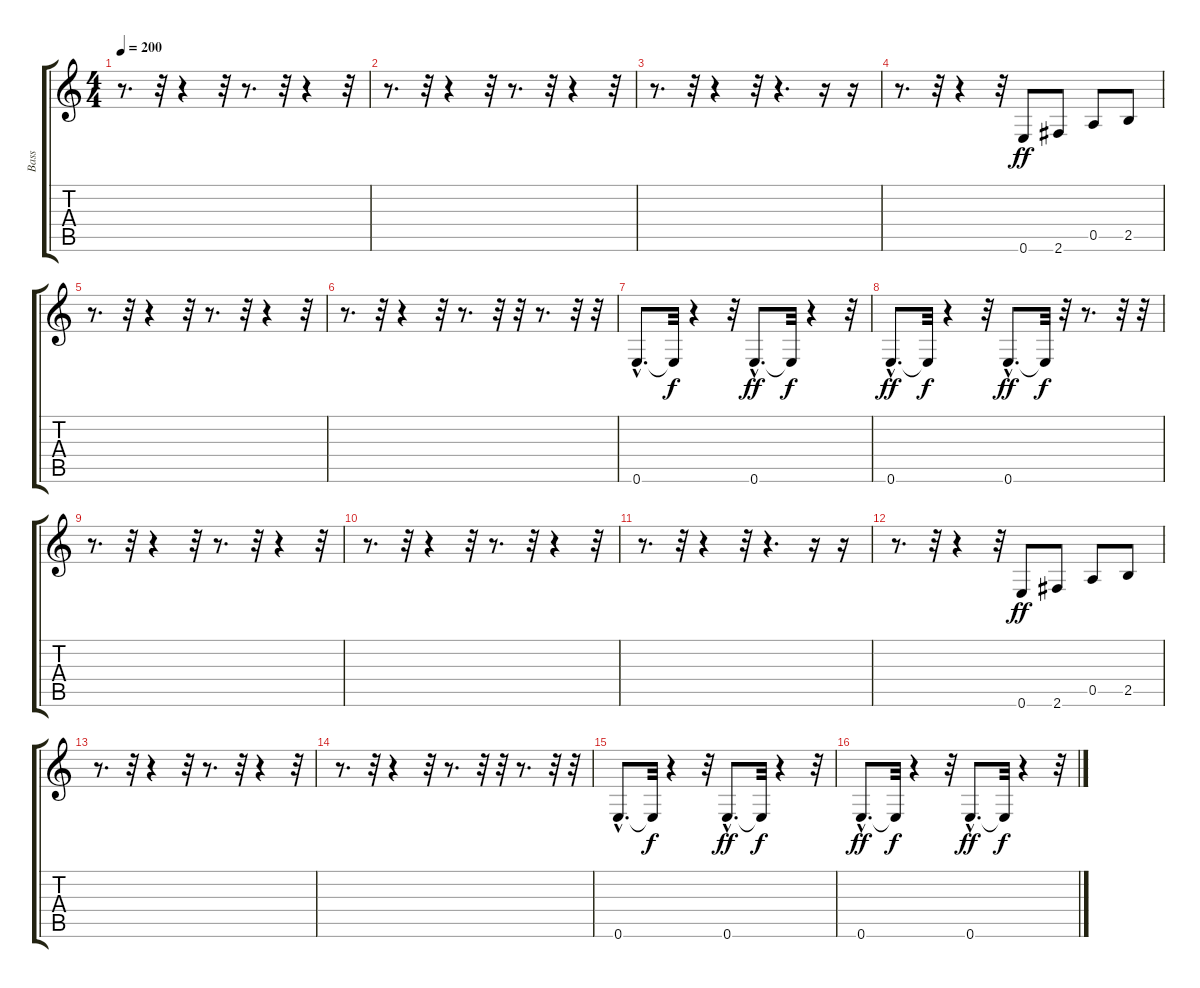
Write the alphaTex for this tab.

\track ("Bass" "Bass") {instrument electricbassfinger}
\staff {score tabs}
\tuning (E4 B3 G3 D3 A2 E2) {hide}
\ts (4 4)
\tempo 200
\clef g2
\ks c
r.8{d dy f} r.32 r.4 r.32 r.8{d} r.32 r.4 r.32 |
r.8{d} r.32 r.4 r.32 r.8{d} r.32 r.4 r.32 |
r.8{d} r.32 r.4 r.32 r.4{d} r.16 r.16 |
r.8{d} r.32 r.4 r.32 0.6.8{dy ff} 2.6.8 0.5.8 2.5.8 |
r.8{d} r.32 r.4 r.32 r.8{d} r.32 r.4 r.32 |
r.8{d} r.32 r.4 r.32 r.8{d} r.32 r.32 r.8{d} r.32 r.32 |
0.6{hac}.8{d} 0.6{t}.32{dy f} r.4 r.32 0.6{hac}.8{d dy ff} 0.6{t}.32{dy f} r.4 r.32 |
0.6{hac}.8{d dy ff} 0.6{t}.32{dy f} r.4 r.32 0.6{hac}.8{d dy ff} 0.6{t}.32{dy f} r.32 r.8{d} r.32 r.32 |
r.8{d volume 16} r.32 r.4 r.32 r.8{d volume 14} r.32 r.4 r.32 |
r.8{d volume 13} r.32 r.4 r.32 r.8{d volume 12} r.32 r.4 r.32 |
r.8{d volume 10} r.32 r.4 r.32 r.4{d volume 9} r.16 r.16 |
r.8{d volume 8} r.32 r.4 r.32 0.6.8{dy ff} 2.6.8 0.5.8 2.5.8 |
r.8{d volume 8} r.32 r.4 r.32 r.8{d volume 7} r.32 r.4 r.32 |
r.8{d volume 6} r.32 r.4 r.32 r.8{d volume 5} r.32 r.32 r.8{d volume 4} r.32 r.32 |
0.6{hac}.8{d volume 4} 0.6{t}.32{dy f} r.4 r.32 0.6{hac}.8{d dy ff volume 3} 0.6{t}.32{dy f} r.4 r.32 |
0.6{hac}.8{d dy ff volume 2} 0.6{t}.32{dy f} r.4 r.32 0.6{hac}.8{d dy ff} 0.6{t}.32{dy f} r.4 r.32
